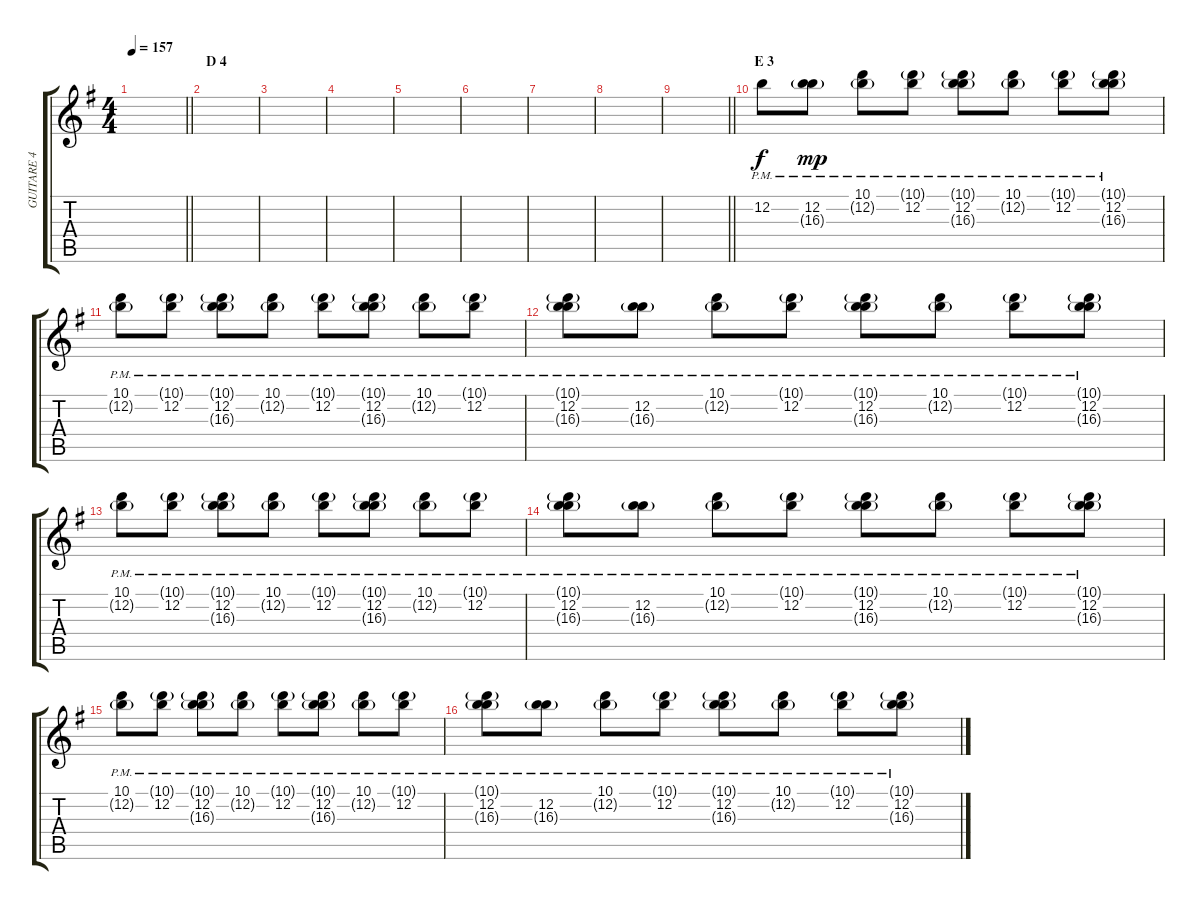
\track ("GUITARE 4" "GUITARE 4") {instrument distortionguitar}
\staff {score tabs}
\tuning (E4 B3 G3 D3 A2 E2) {hide}
\ts (4 4)
\tempo 157
\clef g2
\barLineRight lightlight
\ks g
|
\section ("" "D 4")
|
|
|
|
|
|
|
\barLineRight lightlight
|
\section ("" "E 3")
12.2{pm}.8{dy f} (12.2{pm} 16.3{g pm}).8{dy mp} (10.1{pm} 12.2{g pm}).8 (10.1{g pm} 12.2{pm}).8 (10.1{g pm} 12.2{pm} 16.3{g pm}).8 (10.1{pm} 12.2{g pm}).8 (10.1{g pm} 12.2{pm}).8 (10.1{g pm} 12.2{pm} 16.3{g pm}).8 |
(10.1{pm} 12.2{g pm}).8 (10.1{g pm} 12.2{pm}).8 (10.1{g pm} 12.2{pm} 16.3{g pm}).8 (10.1{pm} 12.2{g pm}).8 (10.1{g pm} 12.2{pm}).8 (10.1{g pm} 12.2{pm} 16.3{g pm}).8 (10.1{pm} 12.2{g pm}).8 (10.1{g pm} 12.2{pm}).8 |
(10.1{g pm} 12.2{pm} 16.3{g pm}).8 (12.2{pm} 16.3{g pm}).8 (10.1{pm} 12.2{g pm}).8 (10.1{g pm} 12.2{pm}).8 (10.1{g pm} 12.2{pm} 16.3{g pm}).8 (10.1{pm} 12.2{g pm}).8 (10.1{g pm} 12.2{pm}).8 (10.1{g pm} 12.2{pm} 16.3{g pm}).8 |
(10.1{pm} 12.2{g pm}).8 (10.1{g pm} 12.2{pm}).8 (10.1{g pm} 12.2{pm} 16.3{g pm}).8 (10.1{pm} 12.2{g pm}).8 (10.1{g pm} 12.2{pm}).8 (10.1{g pm} 12.2{pm} 16.3{g pm}).8 (10.1{pm} 12.2{g pm}).8 (10.1{g pm} 12.2{pm}).8 |
(10.1{g pm} 12.2{pm} 16.3{g pm}).8 (12.2{pm} 16.3{g pm}).8 (10.1{pm} 12.2{g pm}).8 (10.1{g pm} 12.2{pm}).8 (10.1{g pm} 12.2{pm} 16.3{g pm}).8 (10.1{pm} 12.2{g pm}).8 (10.1{g pm} 12.2{pm}).8 (10.1{g pm} 12.2{pm} 16.3{g pm}).8 |
(10.1{pm} 12.2{g pm}).8 (10.1{g pm} 12.2{pm}).8 (10.1{g pm} 12.2{pm} 16.3{g pm}).8 (10.1{pm} 12.2{g pm}).8 (10.1{g pm} 12.2{pm}).8 (10.1{g pm} 12.2{pm} 16.3{g pm}).8 (10.1{pm} 12.2{g pm}).8 (10.1{g pm} 12.2{pm}).8 |
(10.1{g pm} 12.2{pm} 16.3{g pm}).8 (12.2{pm} 16.3{g pm}).8 (10.1{pm} 12.2{g pm}).8 (10.1{g pm} 12.2{pm}).8 (10.1{g pm} 12.2{pm} 16.3{g pm}).8 (10.1{pm} 12.2{g pm}).8 (10.1{g pm} 12.2{pm}).8 (10.1{g pm} 12.2{pm} 16.3{g pm}).8
